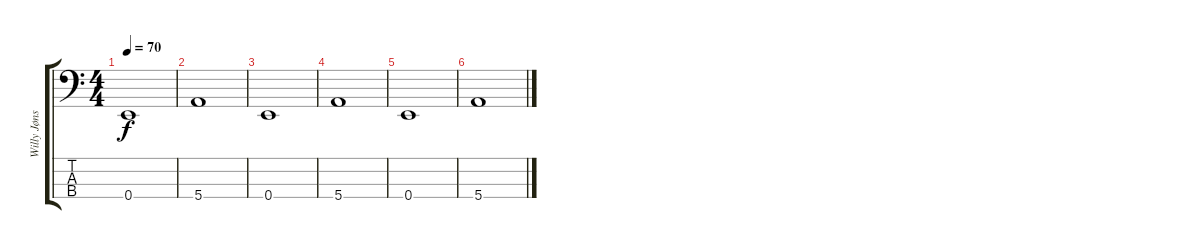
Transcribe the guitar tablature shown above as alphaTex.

\track ("Willy Jønson" "Willy Jøns") {instrument electricbassfinger}
\staff {score tabs}
\tuning (G2 D2 A1 E1) {hide}
\ts (4 4)
\tempo 70
\clef f4
\ks c
0.4.1{dy f} |
5.4.1 |
0.4.1 |
5.4.1 |
0.4.1 |
5.4.1
